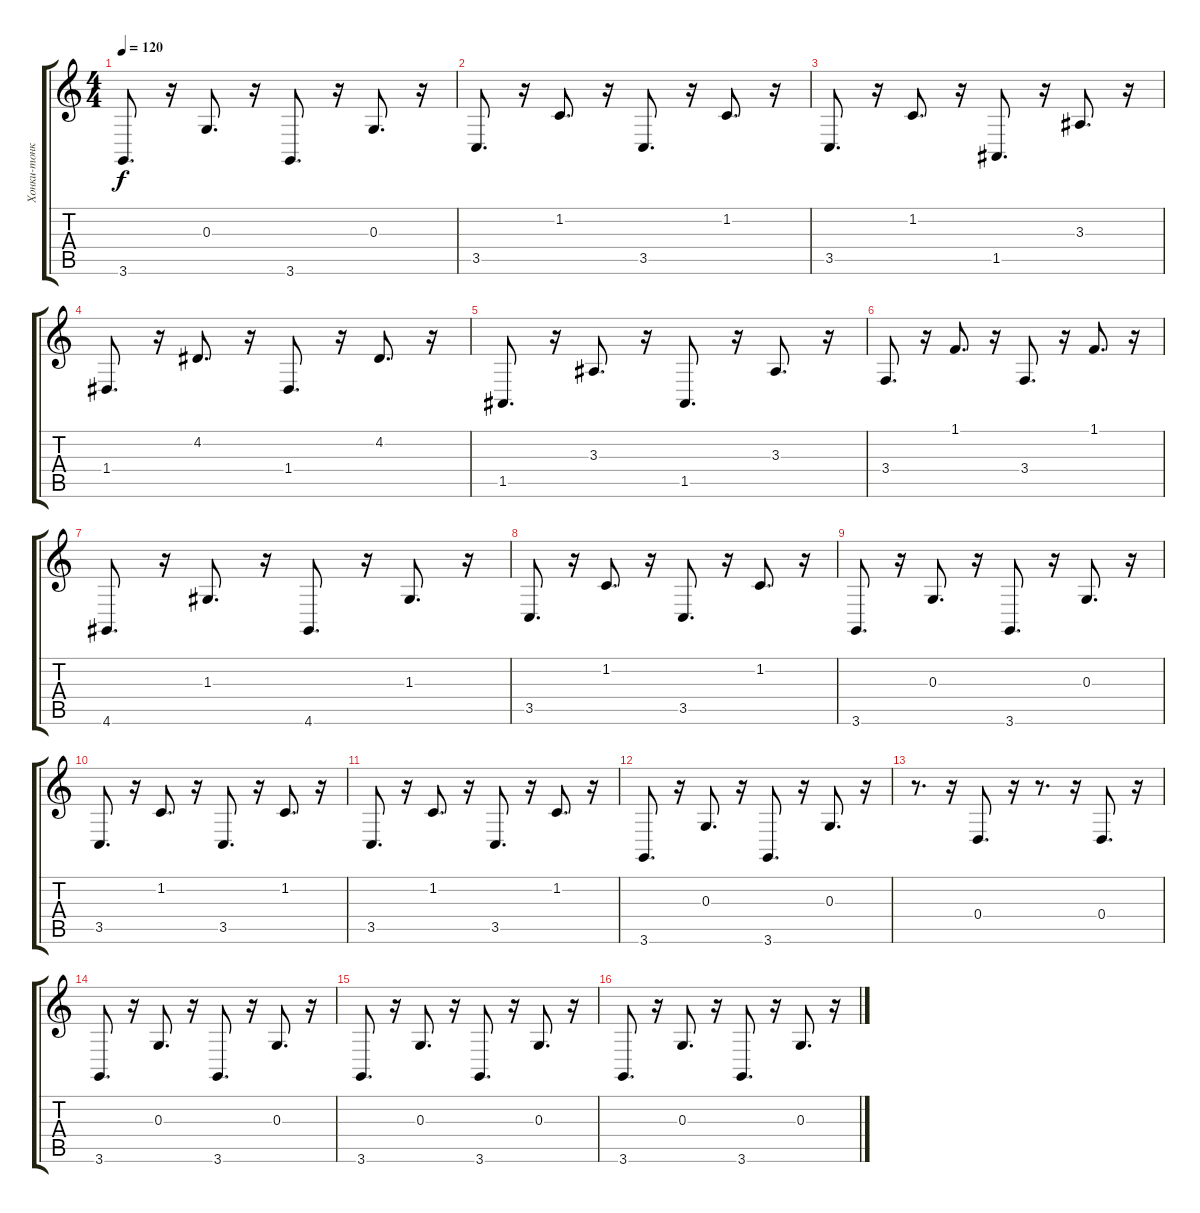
\track ("Хонки-тонк Фортепиано" "Хонки-тонк") {instrument honkytonkpiano}
\staff {score tabs}
\tuning (E4 B3 G3 D3 A2 E2) {hide}
\ts (4 4)
\tempo 120
\clef g2
\ks c
3.6.8{d dy f} r.16 0.3.8{d} r.16 3.6.8{d} r.16 0.3.8{d} r.16 |
3.5.8{d} r.16 1.2.8{d} r.16 3.5.8{d} r.16 1.2.8{d} r.16 |
3.5.8{d} r.16 1.2.8{d} r.16 1.5.8{d} r.16 3.3.8{d} r.16 |
1.4.8{d} r.16 4.2.8{d} r.16 1.4.8{d} r.16 4.2.8{d} r.16 |
1.5.8{d} r.16 3.3.8{d} r.16 1.5.8{d} r.16 3.3.8{d} r.16 |
3.4.8{d} r.16 1.1.8{d} r.16 3.4.8{d} r.16 1.1.8{d} r.16 |
4.6.8{d} r.16 1.3.8{d} r.16 4.6.8{d} r.16 1.3.8{d} r.16 |
3.5.8{d} r.16 1.2.8{d} r.16 3.5.8{d} r.16 1.2.8{d} r.16 |
3.6.8{d} r.16 0.3.8{d} r.16 3.6.8{d} r.16 0.3.8{d} r.16 |
3.5.8{d} r.16 1.2.8{d} r.16 3.5.8{d} r.16 1.2.8{d} r.16 |
3.5.8{d} r.16 1.2.8{d} r.16 3.5.8{d} r.16 1.2.8{d} r.16 |
3.6.8{d} r.16 0.3.8{d} r.16 3.6.8{d} r.16 0.3.8{d} r.16 |
r.8{d} r.16 0.4.8{d} r.16 r.8{d} r.16 0.4.8{d} r.16 |
3.6.8{d} r.16 0.3.8{d} r.16 3.6.8{d} r.16 0.3.8{d} r.16 |
3.6.8{d} r.16 0.3.8{d} r.16 3.6.8{d} r.16 0.3.8{d} r.16 |
3.6.8{d} r.16 0.3.8{d} r.16 3.6.8{d} r.16 0.3.8{d} r.16
